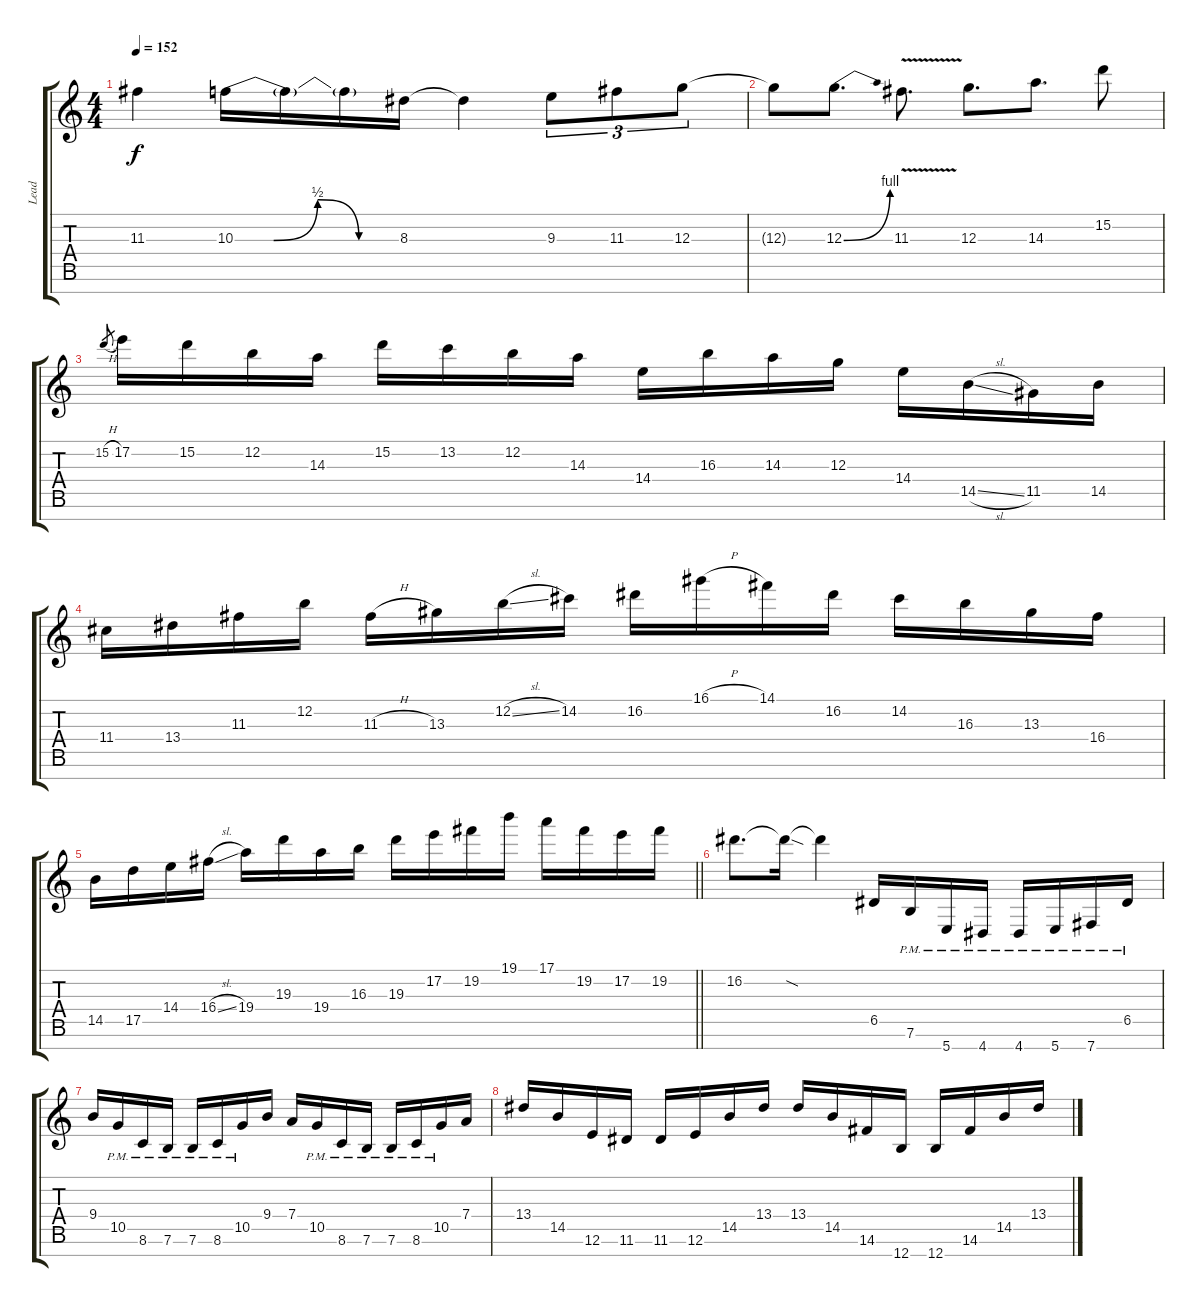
\track ("Lead" "Lead") {instrument distortionguitar}
\staff {score tabs}
\tuning (E4 B3 G3 D3 A2 E2 B1) {hide}
\ts (4 4)
\tempo 152
\clef g2
\ks c
11.3{t}.4{dy f} 10.3{be (custom 0 0 14 0 30 2 45 0 60 0)}.16 10.3{t}.16 10.3{t}.16 8.3.16 8.3{t}.4 9.3.8{tu (3 2)} 11.3.8{tu (3 2)} 12.3.8{tu (3 2)} |
12.3{t}.8 12.3{be (bend 0 0 60 4)}.8{d} 11.3{v}.8{d} 12.3.8{d} 14.3.8{d} 15.2.8 |
15.2{h}.8{gr} 17.2.16 15.2.16 12.2.16 14.3.16 15.2.16 13.2.16 12.2.16 14.3.16 14.4.16 16.3.16 14.3.16 12.3.16 14.4.16 14.5{sl}.16 11.5.16 14.5.16 |
11.4.16 13.4.16 11.3.16 12.2.16 11.3{h}.16 13.3.16 12.2{sl}.16 14.2.16 16.2.16 16.1{h}.16 14.1.16 16.2.16 14.2.16 16.3.16 13.3.16 16.4.16 |
\barLineRight lightlight
14.5.16 17.5.16 14.4.16 16.4{sl}.16 19.4.16 19.3.16 19.4.16 16.3.16 19.3.16 17.2.16 19.2.16 19.1.16 17.1.16 19.2.16 17.2.16 19.2.16 |
\section ("" "")
16.2.8{d} 16.2{sod t}.16 16.2{t}.4 6.5.16{balance 3} 7.6{pm}.16 5.7{pm}.16 4.7{pm}.16 4.7{pm}.16 5.7{pm}.16 7.7{pm}.16 6.5{pm}.16 |
9.4.16 10.5{pm}.16 8.6{pm}.16 7.6{pm}.16 7.6{pm}.16 8.6{pm}.16 10.5{pm}.16 9.4.16 7.4.16 10.5{pm}.16 8.6{pm}.16 7.6{pm}.16 7.6{pm}.16 8.6{pm}.16 10.5{pm}.16 7.4.16 |
13.4.16 14.5.16 12.6.16 11.6.16 11.6.16 12.6.16 14.5.16 13.4.16 13.4.16 14.5.16 14.6.16 12.7.16 12.7.16 14.6.16 14.5.16 13.4.16
